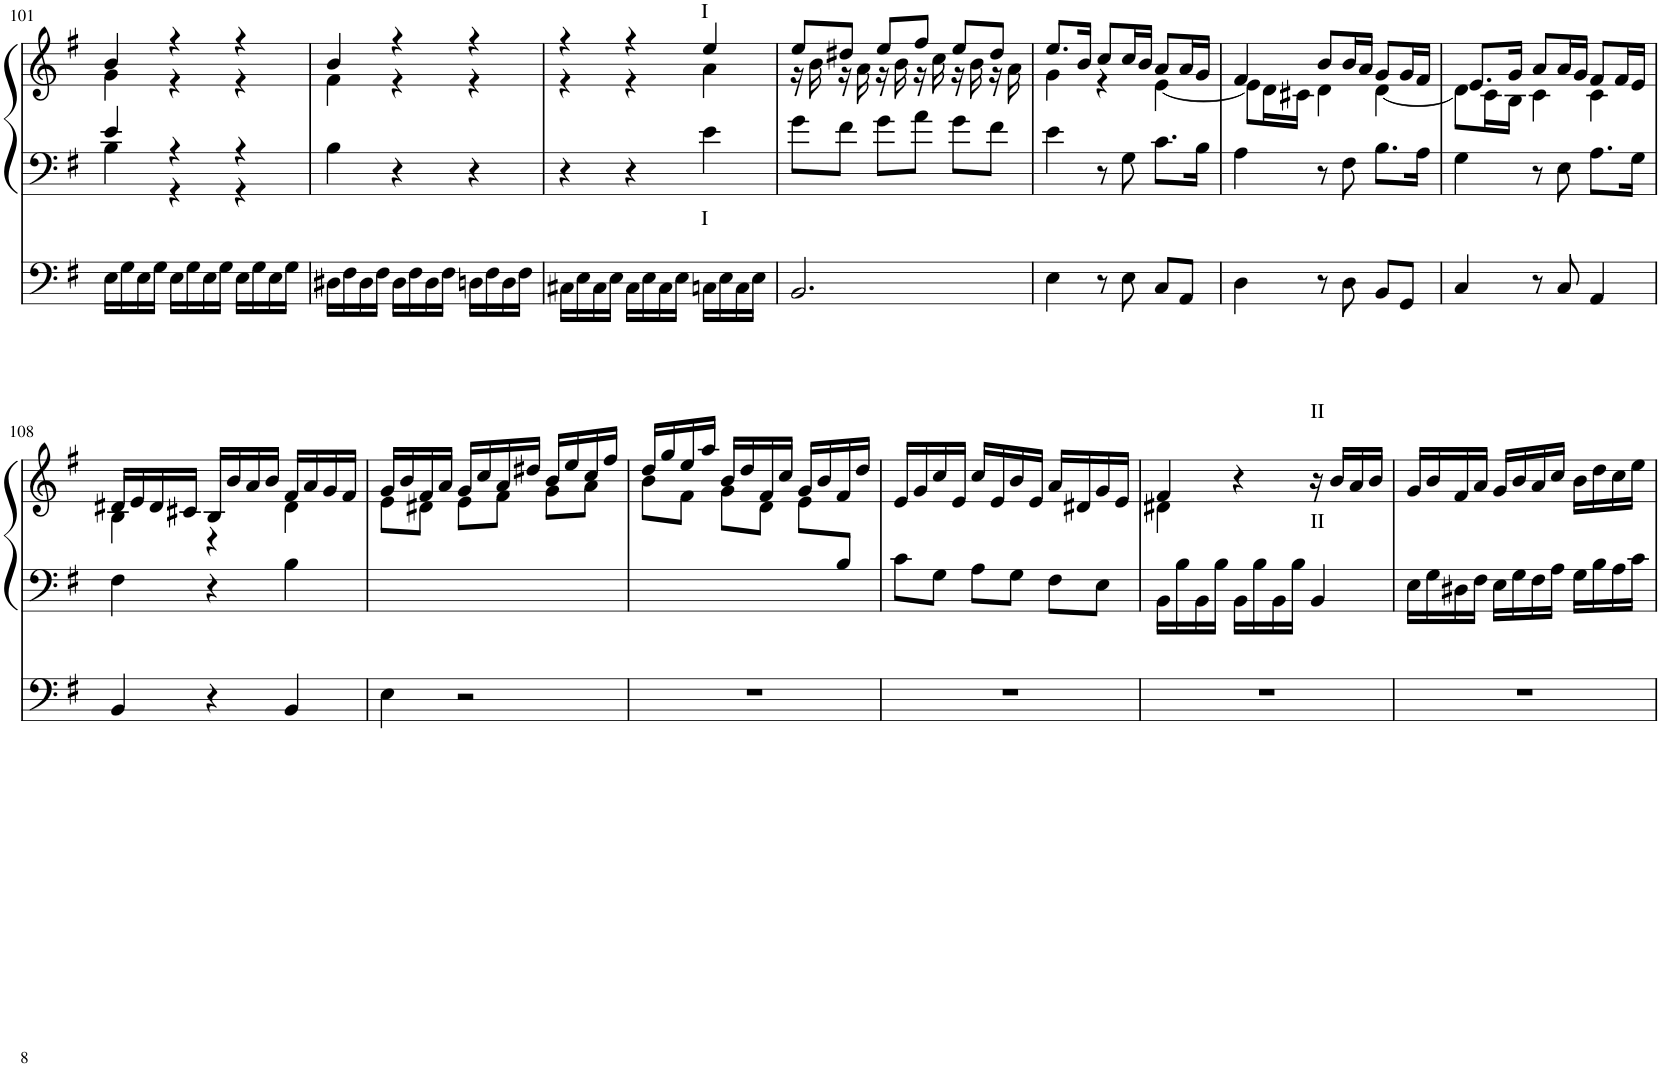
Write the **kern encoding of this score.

**kern	**kern	**kern
*part1	*part1	*part1
*staff3	*staff2	*staff1
*I"Pipe Organ	*	*
*I'P Org	*	*
!!LO:PB:g=z
*clefF4	*clefF4	*clefG2
*k[f#]	*k[f#]	*k[f#]
*M3/4	*M3/4	*M3/4
=101	=101	=101
*	*^	*^
16E\LL	4e/	4B\	4b/	4g\
16G\	.	.	.	.
16E\	.	.	.	.
16G\JJ	.	.	.	.
16E\LL	4r	4r	4r	4r
16G\	.	.	.	.
16E\	.	.	.	.
16G\JJ	.	.	.	.
16E\LL	4r	4r	4r	4r
16G\	.	.	.	.
16E\	.	.	.	.
16G\JJ	.	.	.	.
*	*v	*v	*	*
=102	=102	=102	=102
16D#X\LL	4B\	4b/	4f#\
16F#\	.	.	.
16D#\	.	.	.
16F#\JJ	.	.	.
16D#\LL	4r	4r	4r
16F#\	.	.	.
16D#\	.	.	.
16F#\JJ	.	.	.
16Dn\LL	4r	4r	4r
16F#\	.	.	.
16D\	.	.	.
16F#\JJ	.	.	.
=103	=103	=103	=103
16C#X\LL	4r	4r	4r
16E\	.	.	.
16C#\	.	.	.
16E\JJ	.	.	.
!	!	!LO:TX:a:t=I	!
!	!LO:TX:b:t=I	!	!
16C#\LL	4r	4r	4r
16E\	.	.	.
16C#\	.	.	.
16E\JJ	.	.	.
16Cn\LL	4e\	4ee/	4a\
16E\	.	.	.
16C\	.	.	.
16E\JJ	.	.	.
=104	=104	=104	=104
2.BB/	8g\L	8ee/L	16r
.	.	.	16b\
.	8f#\J	8dd#X/J	16r
.	.	.	16a\
.	8g\L	8ee/L	16r
.	.	.	16b\
.	8a\J	8ff#/J	16r
.	.	.	16cc\
.	8g\L	8ee/L	16r
.	.	.	16b\
.	8f#\J	8dd#/J	16r
.	.	.	16a\
=105	=105	=105	=105
4E\	4e\	8.ee/L	4g\
.	.	16b/Jk	.
8r	8r	8cc/L	4r
8E\	8G\	16cc/L	.
.	.	16b/JJ	.
8C/L	8.c\L	8a/L	[4e\
8AA/J	.	16a/L	.
.	16B\Jk	16g/JJ	.
=106	=106	=106	=106
4D\	4A\	4f#/	8e\L]
.	.	.	16d\L
.	.	.	16c#X\JJ
8r	8r	8b/L	4d\
8D\	8F#\	16b/L	.
.	.	16a/JJ	.
8BB/L	8.B\L	8g/L	[4d\
8GG/J	.	16g/L	.
.	16A\Jk	16f#/JJ	.
=107	=107	=107	=107
4C/	4G\	8.e/L	8d\L]
.	.	.	16c\L
.	.	16g/Jk	16B\JJ
8r	8r	8a/L	4c\
8C/	8E\	16a/L	.
.	.	16g/JJ	.
4AA/	8.A\L	8f#/L	4c\
.	.	16f#/L	.
.	16G\Jk	16e/JJ	.
!!LO:LB:g=z	!!
=108	=108	=108	=108
4BB/	4F#\	16d#X/LL	4B\
.	.	16e/	.
.	.	16d#/	.
.	.	16c#X/JJ	.
4r	4r	16B/LL	4r
.	.	16b/	.
.	.	16a/	.
.	.	16b/JJ	.
4BB/	4B\	16f#/LL	4d#\
.	.	16a/	.
.	.	16g/	.
.	.	16f#/JJ	.
=109	=109	=109	=109
4E\	2.ryy	16g/LL	8e\L
.	.	16b/	.
.	.	16f#/	8d#X\J
.	.	16a/JJ	.
2r	.	16g/LL	8e\L
.	.	16cc/	.
.	.	16a/	8f#\J
.	.	16dd#X/JJ	.
.	.	16b/LL	8g\L
.	.	16ee/	.
.	.	16cc/	8a\J
.	.	16ff#/JJ	.
=110	=110	=110	=110
2.r	8ryy	16dd/LL	8b\L
.	.	16gg/	.
.	.	16ee/	8f#\J
.	.	16aa/JJ	.
.	.	16b/LL	8g\L
.	.	16dd/	.
.	.	16f#/	8d\J
.	.	16cc/JJ	.
.	.	16g/LL	8e\L
.	.	16b/	.
.	8B/J	16f#/	8ryy
.	.	16dd/JJ	.
*	*	*v	*v
=111	=111	=111
2.r	8c\L	16e/LL
.	.	16g/
.	8G\J	16cc/
.	.	16e/JJ
.	8A\L	16cc/LL
.	.	16e/
.	8G\J	16b/
.	.	16e/JJ
.	8F#\L	16a/LL
.	.	16d#X/
.	8E\J	16g/
.	.	16e/JJ
=112	=112	=112
*	*	*^
2.r	16BB\LL	4f#/	4d#X\
.	16B\	.	.
.	16BB\	.	.
.	16B\JJ	.	.
.	16BB\LL	4r	2ryy
.	16B\	.	.
.	16BB\	.	.
.	16B\JJ	.	.
!	!	!LO:TX:a:t=II	!
!	!LO:TX:a:t=II	!	!
.	4BB/	16r	.
.	.	16b/LL	.
.	.	16a/	.
.	.	16b/JJ	.
*	*	*v	*v
=113	=113	=113
2.r	16E\LL	16g/LL
.	16G\	16b/
.	16D#X\	16f#/
.	16F#\JJ	16a/JJ
.	16E\LL	16g/LL
.	16G\	16b/
.	16F#\	16a/
.	16A\JJ	16cc/JJ
.	16G\LL	16b\LL
.	16B\	16dd\
.	16A\	16cc\
.	16c\JJ	16ee\JJ
=	=	=
*-	*-	*-
